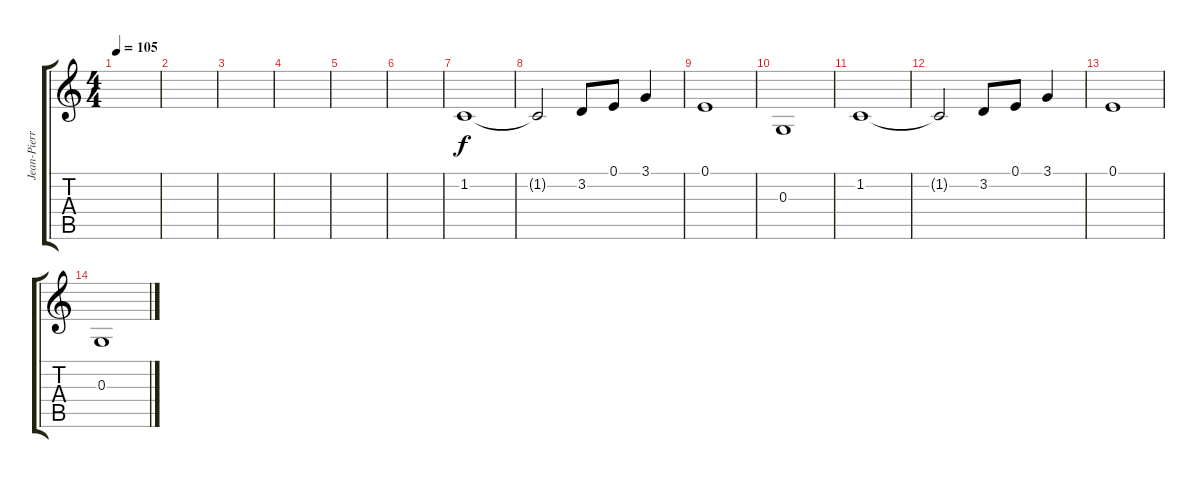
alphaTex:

\track ("Jean-Pierre Pilot (piano)" "Jean-Pierr") {instrument electricgrandpiano}
\staff {score tabs}
\tuning (E4 B3 G3 D3 A2 E2) {hide}
\ts (4 4)
\tempo 105
\clef g2
\ks c
|
|
|
|
|
|
1.2.1 |
1.2{t}.2 3.2.8 0.1.8 3.1.4 |
0.1.1 |
0.3.1 |
1.2.1 |
1.2{t}.2 3.2.8 0.1.8 3.1.4 |
0.1.1 |
0.3.1
